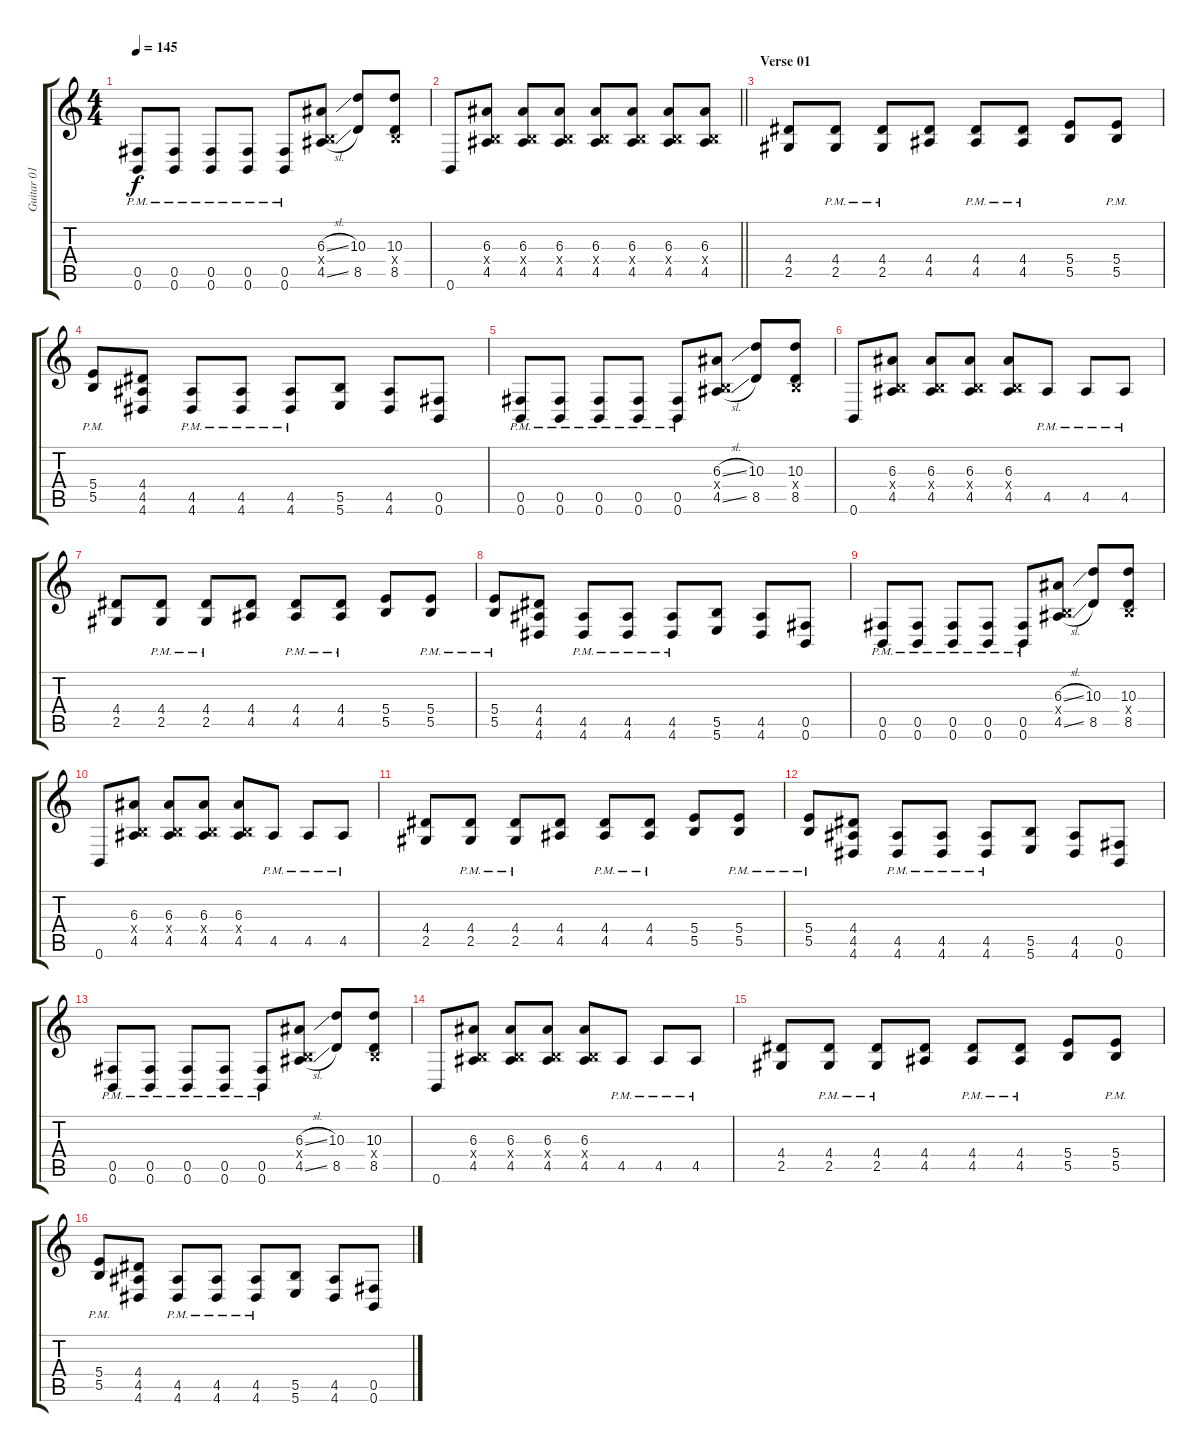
\track ("Guitar 01" "Guitar 01") {instrument overdrivenguitar}
\staff {score tabs}
\tuning (Db4 Ab3 E3 B2 Gb2 B1) {hide}
\ts (4 4)
\tempo 145
\clef g2
\ks c
(0.5{pm} 0.6{pm}).8{dy f} (0.5{pm} 0.6{pm}).8 (0.5{pm} 0.6{pm}).8 (0.5{pm} 0.6{pm}).8 (0.5{pm} 0.6{pm}).8 (6.3{sl} 0.4{x} 4.5{sl}).8 (10.3 8.5).8 (10.3 0.4{x} 8.5).8 |
\barLineRight lightlight
0.6.8 (6.3 0.4{x} 4.5).8 (6.3 0.4{x} 4.5).8 (6.3 0.4{x} 4.5).8 (6.3 0.4{x} 4.5).8 (6.3 0.4{x} 4.5).8 (6.3 0.4{x} 4.5).8 (6.3 0.4{x} 4.5).8 |
\section ("" "Verse 01")
(4.4 2.5).8 (4.4{pm} 2.5{pm}).8 (4.4{pm} 2.5{pm}).8 (4.4 4.5).8 (4.4{pm} 4.5{pm}).8 (4.4{pm} 4.5{pm}).8 (5.4 5.5).8 (5.4{pm} 5.5{pm}).8 |
(5.4{pm} 5.5{pm}).8 (4.4 4.5 4.6).8 (4.5{pm} 4.6{pm}).8 (4.5{pm} 4.6{pm}).8 (4.5{pm} 4.6{pm}).8 (5.5 5.6).8 (4.5 4.6).8 (0.5 0.6).8 |
(0.5{pm} 0.6{pm}).8 (0.5{pm} 0.6{pm}).8 (0.5{pm} 0.6{pm}).8 (0.5{pm} 0.6{pm}).8 (0.5{pm} 0.6{pm}).8 (6.3{sl} 0.4{x} 4.5{sl}).8 (10.3 8.5).8 (10.3 0.4{x} 8.5).8 |
0.6.8 (6.3 0.4{x} 4.5).8 (6.3 0.4{x} 4.5).8 (6.3 0.4{x} 4.5).8 (6.3 0.4{x} 4.5).8 4.5{pm}.8 4.5{pm}.8 4.5{pm}.8 |
(4.4 2.5).8 (4.4{pm} 2.5{pm}).8 (4.4{pm} 2.5{pm}).8 (4.4 4.5).8 (4.4{pm} 4.5{pm}).8 (4.4{pm} 4.5{pm}).8 (5.4 5.5).8 (5.4{pm} 5.5{pm}).8 |
(5.4{pm} 5.5{pm}).8 (4.4 4.5 4.6).8 (4.5{pm} 4.6{pm}).8 (4.5{pm} 4.6{pm}).8 (4.5{pm} 4.6{pm}).8 (5.5 5.6).8 (4.5 4.6).8 (0.5 0.6).8 |
(0.5{pm} 0.6{pm}).8 (0.5{pm} 0.6{pm}).8 (0.5{pm} 0.6{pm}).8 (0.5{pm} 0.6{pm}).8 (0.5{pm} 0.6{pm}).8 (6.3{sl} 0.4{x} 4.5{sl}).8 (10.3 8.5).8 (10.3 0.4{x} 8.5).8 |
0.6.8 (6.3 0.4{x} 4.5).8 (6.3 0.4{x} 4.5).8 (6.3 0.4{x} 4.5).8 (6.3 0.4{x} 4.5).8 4.5{pm}.8 4.5{pm}.8 4.5{pm}.8 |
(4.4 2.5).8 (4.4{pm} 2.5{pm}).8 (4.4{pm} 2.5{pm}).8 (4.4 4.5).8 (4.4{pm} 4.5{pm}).8 (4.4{pm} 4.5{pm}).8 (5.4 5.5).8 (5.4{pm} 5.5{pm}).8 |
(5.4{pm} 5.5{pm}).8 (4.4 4.5 4.6).8 (4.5{pm} 4.6{pm}).8 (4.5{pm} 4.6{pm}).8 (4.5{pm} 4.6{pm}).8 (5.5 5.6).8 (4.5 4.6).8 (0.5 0.6).8 |
(0.5{pm} 0.6{pm}).8 (0.5{pm} 0.6{pm}).8 (0.5{pm} 0.6{pm}).8 (0.5{pm} 0.6{pm}).8 (0.5{pm} 0.6{pm}).8 (6.3{sl} 0.4{x} 4.5{sl}).8 (10.3 8.5).8 (10.3 0.4{x} 8.5).8 |
0.6.8 (6.3 0.4{x} 4.5).8 (6.3 0.4{x} 4.5).8 (6.3 0.4{x} 4.5).8 (6.3 0.4{x} 4.5).8 4.5{pm}.8 4.5{pm}.8 4.5{pm}.8 |
(4.4 2.5).8 (4.4{pm} 2.5{pm}).8 (4.4{pm} 2.5{pm}).8 (4.4 4.5).8 (4.4{pm} 4.5{pm}).8 (4.4{pm} 4.5{pm}).8 (5.4 5.5).8 (5.4{pm} 5.5{pm}).8 |
(5.4{pm} 5.5{pm}).8 (4.4 4.5 4.6).8 (4.5{pm} 4.6{pm}).8 (4.5{pm} 4.6{pm}).8 (4.5{pm} 4.6{pm}).8 (5.5 5.6).8 (4.5 4.6).8 (0.5 0.6).8
